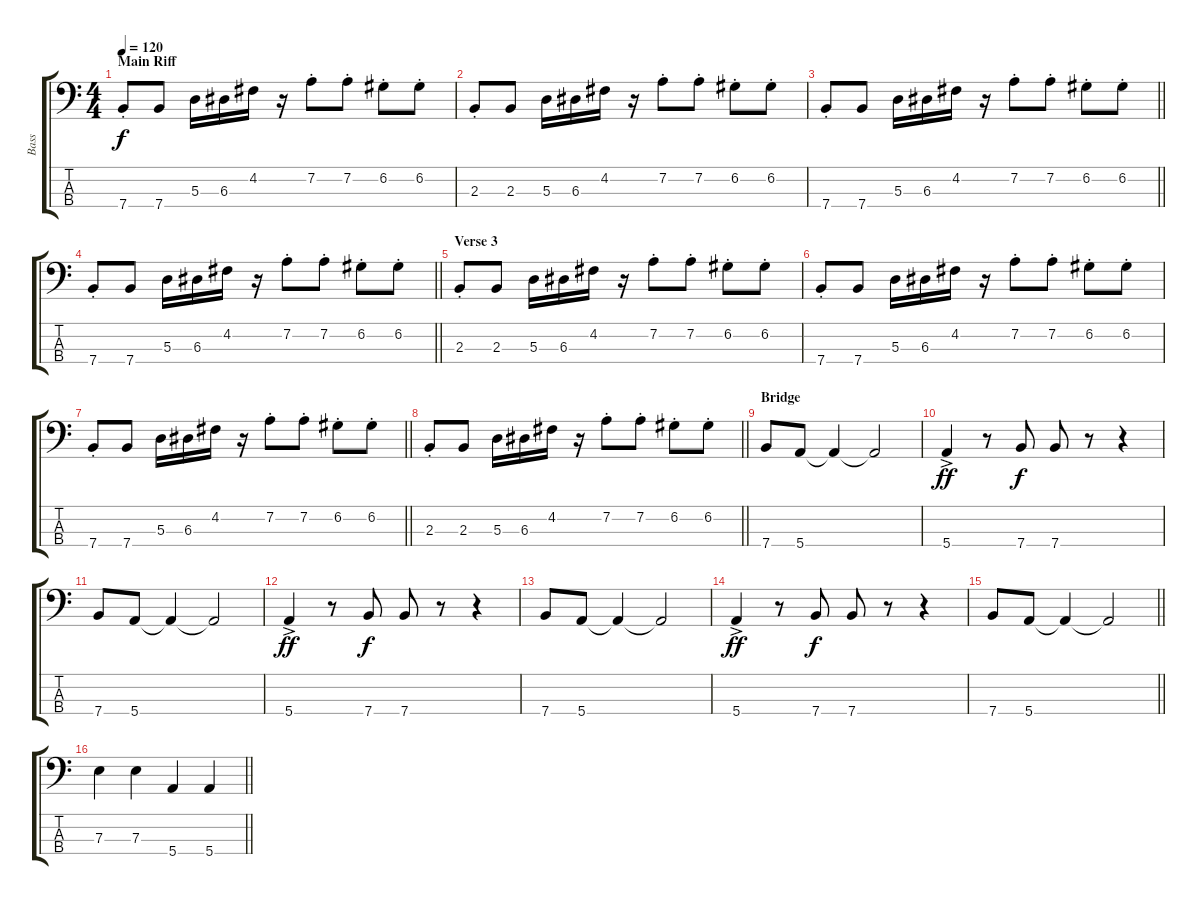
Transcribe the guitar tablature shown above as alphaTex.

\track ("Bass" "Bass") {instrument electricbassfinger}
\staff {score tabs}
\tuning (G2 D2 A1 E1) {hide}
\ts (4 4)
\section ("" "Main Riff")
\tempo 120
\clef f4
\ks c
7.4{st}.8{dy f} 7.4.8 5.3.16 6.3.16 4.2.16 r.16 7.2{st}.8 7.2{st}.8 6.2{st}.8 6.2{st}.8 |
2.3{st}.8 2.3.8 5.3.16 6.3.16 4.2.16 r.16 7.2{st}.8 7.2{st}.8 6.2{st}.8 6.2{st}.8 |
\barLineRight lightlight
7.4{st}.8 7.4.8 5.3.16 6.3.16 4.2.16 r.16 7.2{st}.8 7.2{st}.8 6.2{st}.8 6.2{st}.8 |
\barLineRight lightlight
7.4{st}.8 7.4.8 5.3.16 6.3.16 4.2.16 r.16 7.2{st}.8 7.2{st}.8 6.2{st}.8 6.2{st}.8 |
\section ("" "Verse 3")
2.3{st}.8 2.3.8 5.3.16 6.3.16 4.2.16 r.16 7.2{st}.8 7.2{st}.8 6.2{st}.8 6.2{st}.8 |
7.4{st}.8 7.4.8 5.3.16 6.3.16 4.2.16 r.16 7.2{st}.8 7.2{st}.8 6.2{st}.8 6.2{st}.8 |
\barLineRight lightlight
7.4{st}.8 7.4.8 5.3.16 6.3.16 4.2.16 r.16 7.2{st}.8 7.2{st}.8 6.2{st}.8 6.2{st}.8 |
\barLineRight lightlight
2.3{st}.8 2.3.8 5.3.16 6.3.16 4.2.16 r.16 7.2{st}.8 7.2{st}.8 6.2{st}.8 6.2{st}.8 |
\section ("" "Bridge")
7.4.8 5.4.8 5.4{t}.4 5.4{t}.2 |
5.4{ac}.4{dy ff} r.8 7.4.8{dy f} 7.4.8 r.8 r.4 |
7.4.8 5.4.8 5.4{t}.4 5.4{t}.2 |
5.4{ac}.4{dy ff} r.8 7.4.8{dy f} 7.4.8 r.8 r.4 |
7.4.8 5.4.8 5.4{t}.4 5.4{t}.2 |
5.4{ac}.4{dy ff} r.8 7.4.8{dy f} 7.4.8 r.8 r.4 |
\barLineRight lightlight
7.4.8 5.4.8 5.4{t}.4 5.4{t}.2 |
\barLineRight lightlight
7.3.4 7.3.4 5.4.4 5.4.4
